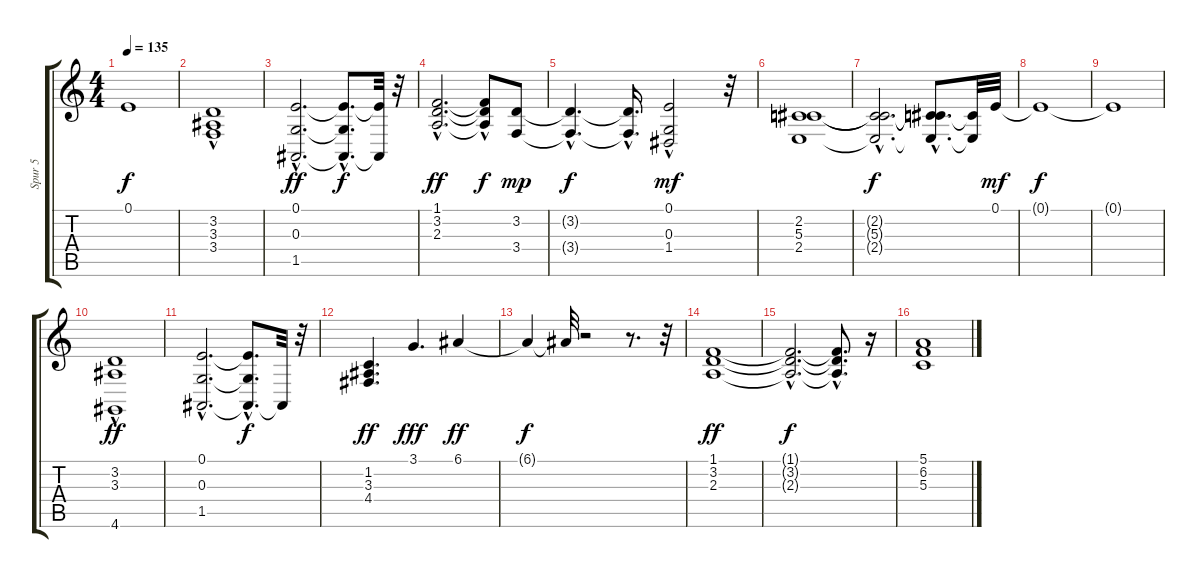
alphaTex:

\track ("Spur 5" "Spur 5") {instrument choiraahs}
\staff {score tabs}
\tuning (E4 B3 G3 D3 A2 E2) {hide}
\ts (4 4)
\tempo 135
\clef g2
\ks c
0.1{t}.1{dy f} |
(3.2{hac} 3.3 3.4{hac}).1 |
(0.1{hac} 0.3{hac} 1.5{hac}).2{d dy ff} (0.1{hac t} 0.3{hac t} 1.5{hac t}).8{d dy f} (0.1{t} 1.5{t}).32 r.32 |
(1.1{hac} 3.2{hac} 2.3{hac}).2{d dy ff} (1.1{t} 3.2{hac t} 2.3{hac t}).8{dy f} (3.2 3.4).8{dy mp} |
(3.2{hac t} 3.4{hac t}).4{d dy f} (3.2{hac t} 3.4{hac t}).16{d} (0.1{hac} 0.3{hac} 1.4).2{dy mf} r.32 |
(2.2 5.3 2.4).1 |
(2.2{hac t} 5.3{hac t} 2.4{hac t}).2{d dy f} (2.2{hac t} 5.3{hac t} 2.4{hac t}).8{d} (5.3{t} 2.4{t}).32 0.1.32{dy mf} |
0.1{t}.1{dy f} |
0.1{t}.1 |
(3.2{hac} 3.3 4.6{hac}).1{dy ff} |
(0.1{hac} 0.3{hac} 1.5{hac}).2{d} (0.1{hac t} 0.3{hac t} 1.5{hac t}).8{d dy f} 1.5{t}.32 r.32 |
(1.2 3.3 4.4).4{d dy ff} 3.1.4{d dy fff} 6.1.4{dy ff} |
6.1{t}.4{dy f} 6.1{t}.32 r.2 r.8{d} r.32 |
(1.1 3.2 2.3).1{dy ff} |
(1.1{hac t} 3.2{hac t} 2.3{hac t}).2{d dy f} (1.1{t} 3.2{t} 2.3{hac t}).8{d} r.16 |
(5.1 6.2 5.3).1
